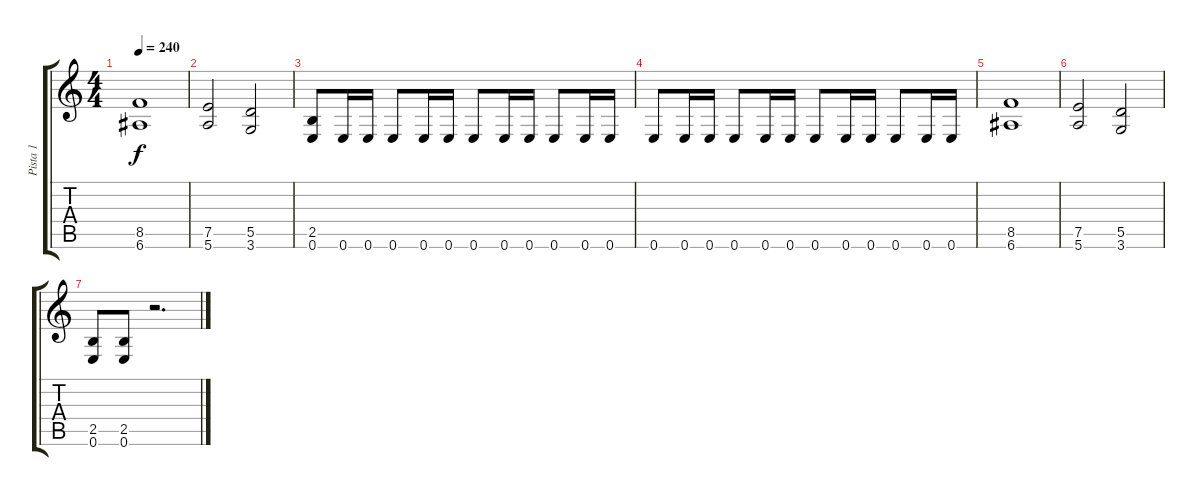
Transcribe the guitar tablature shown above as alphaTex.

\track ("Pista 1" "Pista 1") {instrument distortionguitar}
\staff {score tabs}
\tuning (E4 B3 G3 D3 A2 E2) {hide}
\ts (4 4)
\tempo 240
\clef g2
\ks c
(8.5 6.6).1{dy f} |
(7.5 5.6).2 (5.5 3.6).2 |
(2.5 0.6).8 0.6.16 0.6.16 0.6.8 0.6.16 0.6.16 0.6.8 0.6.16 0.6.16 0.6.8 0.6.16 0.6.16 |
0.6.8 0.6.16 0.6.16 0.6.8 0.6.16 0.6.16 0.6.8 0.6.16 0.6.16 0.6.8 0.6.16 0.6.16 |
(8.5 6.6).1 |
(7.5 5.6).2 (5.5 3.6).2 |
(2.5 0.6).8 (2.5 0.6).8 r.2{d}
